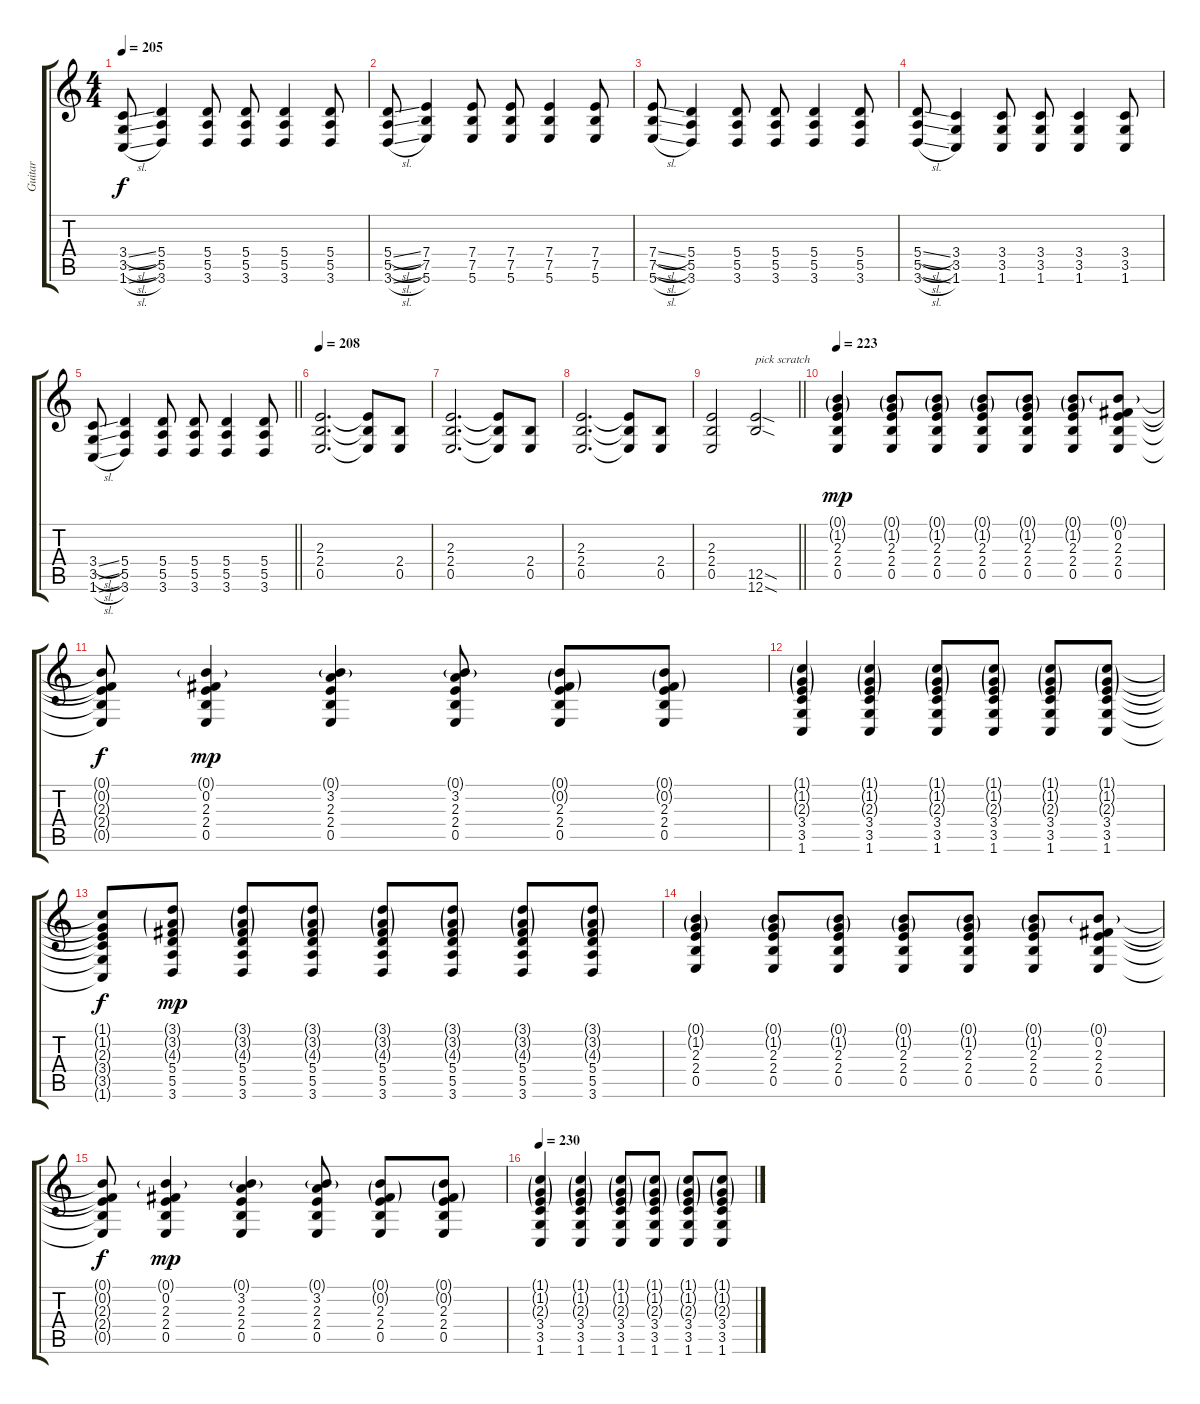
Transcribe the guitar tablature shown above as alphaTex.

\track ("Guitar" "Guitar") {instrument distortionguitar}
\staff {score tabs}
\tuning (B3 Gb3 D3 A2 E2 B1) {hide}
\ts (4 4)
\tempo 205
\clef g2
\ks c
(3.4{sl} 3.5{sl} 1.6{sl}).8{dy f} (5.4 5.5 3.6).4 (5.4 5.5 3.6).8 (5.4 5.5 3.6).8 (5.4 5.5 3.6).4 (5.4 5.5 3.6).8 |
(5.4{sl} 5.5{sl} 3.6{sl}).8 (7.4 7.5 5.6).4 (7.4 7.5 5.6).8 (7.4 7.5 5.6).8 (7.4 7.5 5.6).4 (7.4 7.5 5.6).8 |
(7.4{sl} 7.5{sl} 5.6{sl}).8 (5.4 5.5 3.6).4 (5.4 5.5 3.6).8 (5.4 5.5 3.6).8 (5.4 5.5 3.6).4 (5.4 5.5 3.6).8 |
(5.4{sl} 5.5{sl} 3.6{sl}).8 (3.4 3.5 1.6).4 (3.4 3.5 1.6).8 (3.4 3.5 1.6).8 (3.4 3.5 1.6).4 (3.4 3.5 1.6).8 |
\barLineRight lightlight
(3.4{sl} 3.5{sl} 1.6{sl}).8 (5.4 5.5 3.6).4 (5.4 5.5 3.6).8 (5.4 5.5 3.6).8 (5.4 5.5 3.6).4 (5.4 5.5 3.6).8 |
\section ("" "")
\tempo 208
(2.3 2.4 0.5).2{d} (2.3{t} 2.4{t} 0.5{t}).8 (2.4 0.5).8 |
(2.3 2.4 0.5).2{d} (2.3{t} 2.4{t} 0.5{t}).8 (2.4 0.5).8 |
(2.3 2.4 0.5).2{d} (2.3{t} 2.4{t} 0.5{t}).8 (2.4 0.5).8 |
\barLineRight lightlight
(2.3 2.4 0.5).2 (12.5{sod} 12.6{sod}).2{txt "pick scratch"} |
\section ("" "")
\tempo 223
(0.1{g} 1.2{g} 2.3 2.4 0.5).4{dy mp} (0.1{g} 1.2{g} 2.3 2.4 0.5).8 (0.1{g} 1.2{g} 2.3 2.4 0.5).8 (0.1{g} 1.2{g} 2.3 2.4 0.5).8 (0.1{g} 1.2{g} 2.3 2.4 0.5).8 (0.1{g} 1.2{g} 2.3 2.4 0.5).8 (0.1{g} 0.2 2.3 2.4 0.5).8 |
(0.1{t} 0.2{t} 2.3{t} 2.4{t} 0.5{t}).8{dy f} (0.1{g} 0.2 2.3 2.4 0.5).4{dy mp} (0.1{g} 3.2 2.3 2.4 0.5).4 (0.1{g} 3.2 2.3 2.4 0.5).8 (0.1{g} 0.2{g} 2.3 2.4 0.5).8 (0.1{g} 0.2{g} 2.3 2.4 0.5).8 |
(1.1{g} 1.2{g} 2.3{g} 3.4 3.5 1.6).4 (1.1{g} 1.2{g} 2.3{g} 3.4 3.5 1.6).4 (1.1{g} 1.2{g} 2.3{g} 3.4 3.5 1.6).8 (1.1{g} 1.2{g} 2.3{g} 3.4 3.5 1.6).8 (1.1{g} 1.2{g} 2.3{g} 3.4 3.5 1.6).8 (1.1{g} 1.2{g} 2.3{g} 3.4 3.5 1.6).8 |
(1.1{t} 1.2{t} 2.3{t} 3.4{t} 3.5{t} 1.6{t}).8{dy f} (3.1{g} 3.2{g} 4.3{g} 5.4 5.5 3.6).8{dy mp} (3.1{g} 3.2{g} 4.3{g} 5.4 5.5 3.6).8 (3.1{g} 3.2{g} 4.3{g} 5.4 5.5 3.6).8 (3.1{g} 3.2{g} 4.3{g} 5.4 5.5 3.6).8 (3.1{g} 3.2{g} 4.3{g} 5.4 5.5 3.6).8 (3.1{g} 3.2{g} 4.3{g} 5.4 5.5 3.6).8 (3.1{g} 3.2{g} 4.3{g} 5.4 5.5 3.6).8 |
(0.1{g} 1.2{g} 2.3 2.4 0.5).4 (0.1{g} 1.2{g} 2.3 2.4 0.5).8 (0.1{g} 1.2{g} 2.3 2.4 0.5).8 (0.1{g} 1.2{g} 2.3 2.4 0.5).8 (0.1{g} 1.2{g} 2.3 2.4 0.5).8 (0.1{g} 1.2{g} 2.3 2.4 0.5).8 (0.1{g} 0.2 2.3 2.4 0.5).8 |
(0.1{t} 0.2{t} 2.3{t} 2.4{t} 0.5{t}).8{dy f} (0.1{g} 0.2 2.3 2.4 0.5).4{dy mp} (0.1{g} 3.2 2.3 2.4 0.5).4 (0.1{g} 3.2 2.3 2.4 0.5).8 (0.1{g} 0.2{g} 2.3 2.4 0.5).8 (0.1{g} 0.2{g} 2.3 2.4 0.5).8 |
\tempo 230
(1.1{g} 1.2{g} 2.3{g} 3.4 3.5 1.6).4 (1.1{g} 1.2{g} 2.3{g} 3.4 3.5 1.6).4 (1.1{g} 1.2{g} 2.3{g} 3.4 3.5 1.6).8 (1.1{g} 1.2{g} 2.3{g} 3.4 3.5 1.6).8 (1.1{g} 1.2{g} 2.3{g} 3.4 3.5 1.6).8 (1.1{g} 1.2{g} 2.3{g} 3.4 3.5 1.6).8
